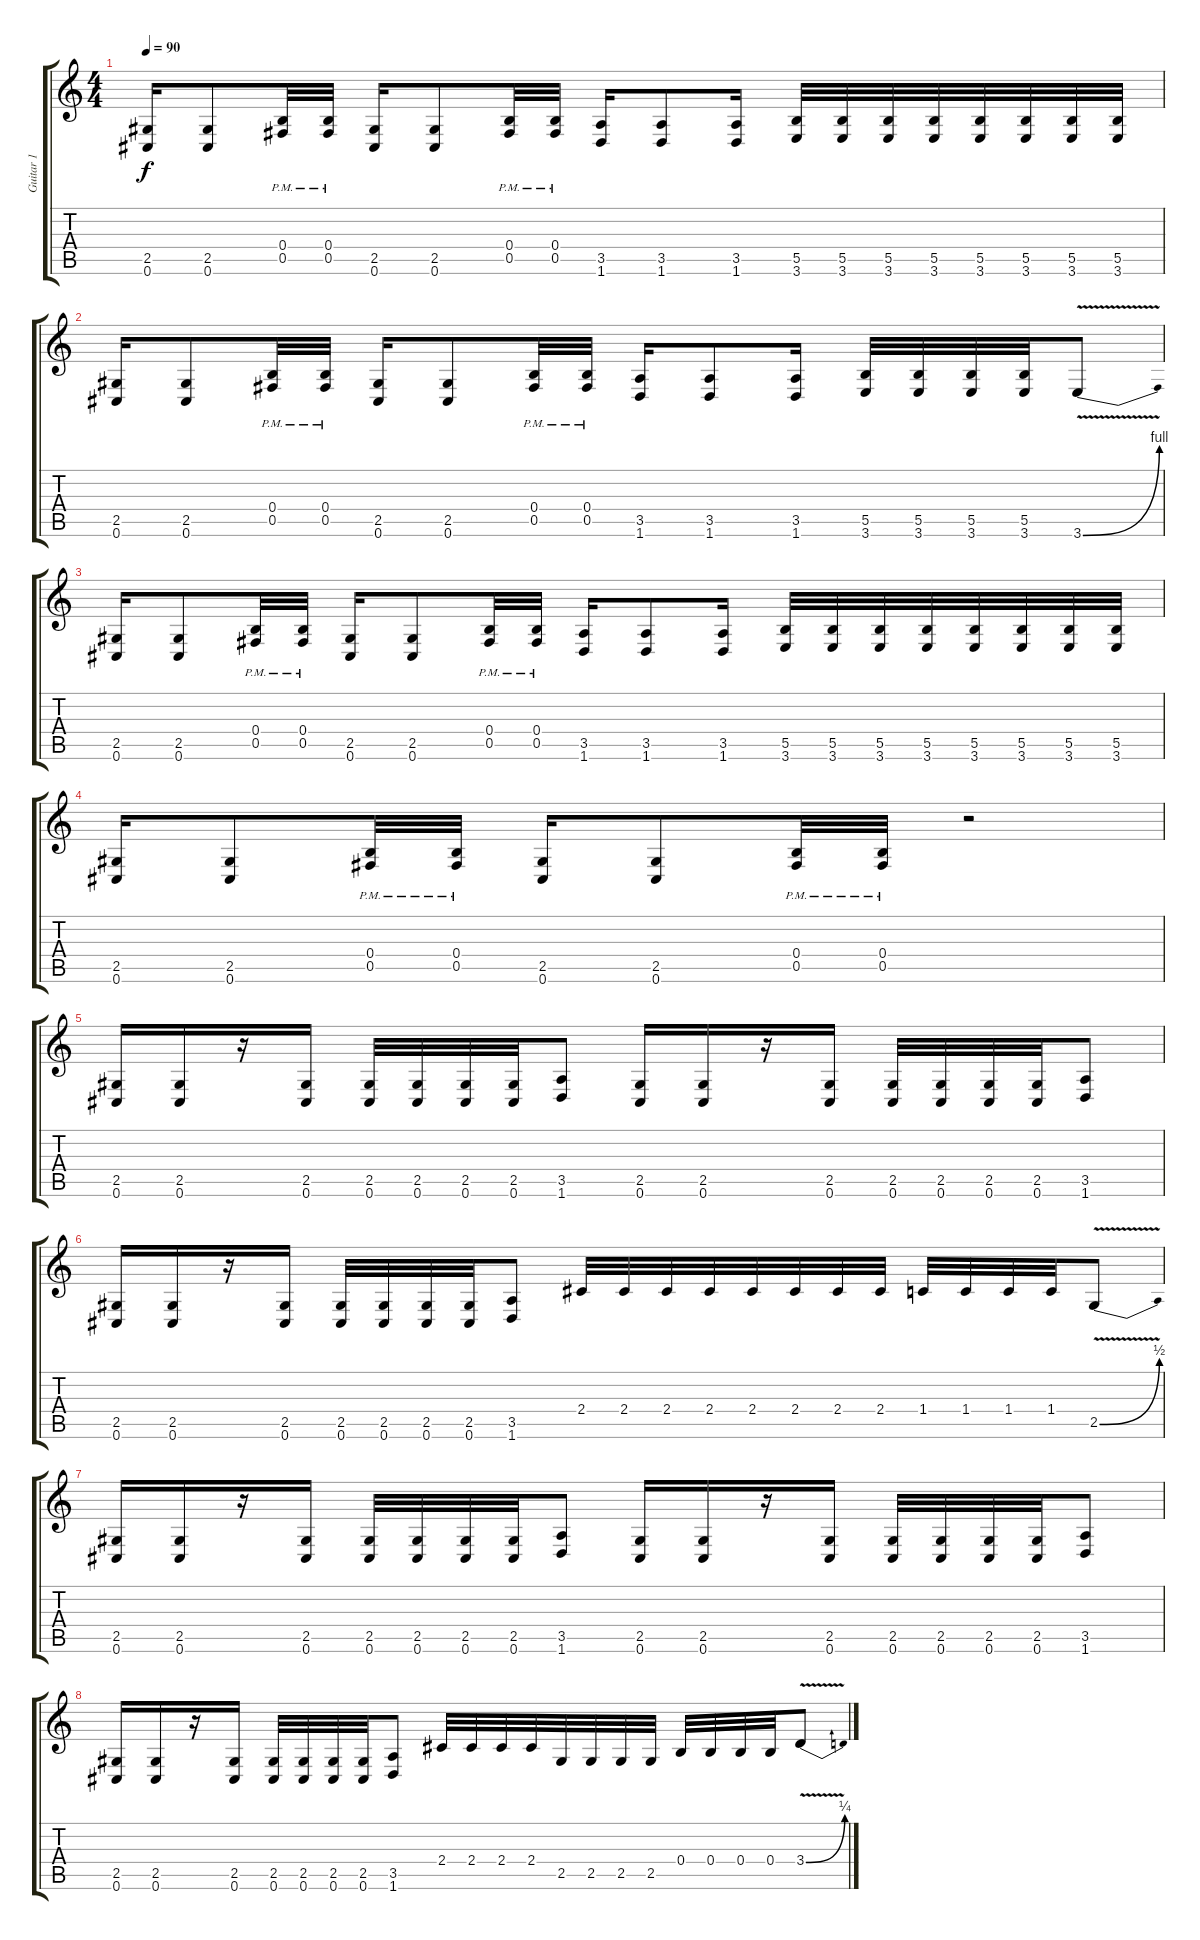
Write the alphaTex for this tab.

\track ("Guitar 1" "Guitar 1") {instrument distortionguitar}
\staff {score tabs}
\tuning (Db4 Ab3 E3 B2 Gb2 Db2) {hide}
\ts (4 4)
\tempo 90
\clef g2
\ks c
(2.5 0.6).16{dy f} (2.5 0.6).8 (0.4{pm} 0.5{pm}).32 (0.4{pm} 0.5{pm}).32 (2.5 0.6).16 (2.5 0.6).8 (0.4{pm} 0.5{pm}).32 (0.4{pm} 0.5{pm}).32 (3.5 1.6).16 (3.5 1.6).8 (3.5 1.6).16 (5.5 3.6).32 (5.5 3.6).32 (5.5 3.6).32 (5.5 3.6).32 (5.5 3.6).32 (5.5 3.6).32 (5.5 3.6).32 (5.5 3.6).32 |
(2.5 0.6).16 (2.5 0.6).8 (0.4{pm} 0.5{pm}).32 (0.4{pm} 0.5{pm}).32 (2.5 0.6).16 (2.5 0.6).8 (0.4{pm} 0.5{pm}).32 (0.4{pm} 0.5{pm}).32 (3.5 1.6).16 (3.5 1.6).8 (3.5 1.6).16 (5.5 3.6).32 (5.5 3.6).32 (5.5 3.6).32 (5.5 3.6).32 3.6{be (bend 0 0 60 4) v}.8 |
(2.5 0.6).16 (2.5 0.6).8 (0.4{pm} 0.5{pm}).32 (0.4{pm} 0.5{pm}).32 (2.5 0.6).16 (2.5 0.6).8 (0.4{pm} 0.5{pm}).32 (0.4{pm} 0.5{pm}).32 (3.5 1.6).16 (3.5 1.6).8 (3.5 1.6).16 (5.5 3.6).32 (5.5 3.6).32 (5.5 3.6).32 (5.5 3.6).32 (5.5 3.6).32 (5.5 3.6).32 (5.5 3.6).32 (5.5 3.6).32 |
(2.5 0.6).16 (2.5 0.6).8 (0.4{pm} 0.5{pm}).32 (0.4{pm} 0.5{pm}).32 (2.5 0.6).16 (2.5 0.6).8 (0.4{pm} 0.5{pm}).32 (0.4{pm} 0.5{pm}).32 r.2 |
(2.5 0.6).16 (2.5 0.6).16 r.16 (2.5 0.6).16 (2.5 0.6).32 (2.5 0.6).32 (2.5 0.6).32 (2.5 0.6).32 (3.5 1.6).8 (2.5 0.6).16 (2.5 0.6).16 r.16 (2.5 0.6).16 (2.5 0.6).32 (2.5 0.6).32 (2.5 0.6).32 (2.5 0.6).32 (3.5 1.6).8 |
(2.5 0.6).16 (2.5 0.6).16 r.16 (2.5 0.6).16 (2.5 0.6).32 (2.5 0.6).32 (2.5 0.6).32 (2.5 0.6).32 (3.5 1.6).8 2.4.32 2.4.32 2.4.32 2.4.32 2.4.32 2.4.32 2.4.32 2.4.32 1.4.32 1.4.32 1.4.32 1.4.32 2.5{be (bend 0 0 60 2) v}.8 |
(2.5 0.6).16 (2.5 0.6).16 r.16 (2.5 0.6).16 (2.5 0.6).32 (2.5 0.6).32 (2.5 0.6).32 (2.5 0.6).32 (3.5 1.6).8 (2.5 0.6).16 (2.5 0.6).16 r.16 (2.5 0.6).16 (2.5 0.6).32 (2.5 0.6).32 (2.5 0.6).32 (2.5 0.6).32 (3.5 1.6).8 |
(2.5 0.6).16 (2.5 0.6).16 r.16 (2.5 0.6).16 (2.5 0.6).32 (2.5 0.6).32 (2.5 0.6).32 (2.5 0.6).32 (3.5 1.6).8 2.4.32 2.4.32 2.4.32 2.4.32 2.5.32 2.5.32 2.5.32 2.5.32 0.4.32 0.4.32 0.4.32 0.4.32 3.4{be (bend 0 0 60 1) v}.8
